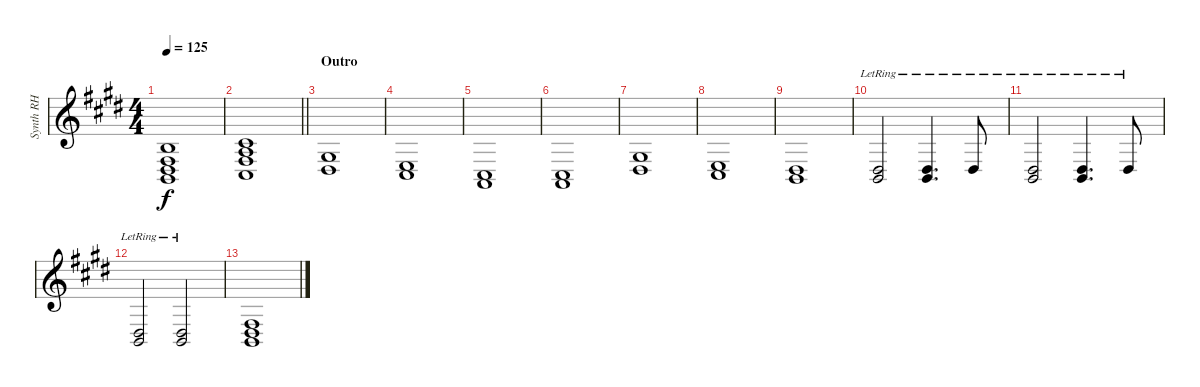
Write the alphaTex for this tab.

\track ("Synth RH" "Synth RH") {instrument stringensemble1}
\staff {score}
\tuning (E4 B3 G3 D3 A2 E2) {hide}
\ts (4 4)
\tempo 125
\clef g2
\ks c#minor
(0.2 4.4 6.5 7.6).1{dy f} |
\barLineRight lightlight
(2.2 2.3 4.4 4.5).1 |
\section ("" "Outro")
(1.3 1.4).1 |
(2.4 4.5).1 |
(4.5 5.6).1 |
(4.5 5.6).1 |
(1.3 1.4).1 |
(2.4 4.5).1 |
(1.4 2.5).1 |
(1.4{lr} 2.5{lr}).2 (1.4{lr} 2.5{lr}).4{d} 1.4{lr}.8 |
(1.4{lr} 2.5{lr}).2 (1.4{lr} 2.5{lr}).4{d} 1.4{lr}.8 |
(1.4{lr} 2.5{lr}).2 (1.4{lr} 2.5{lr}).2 |
(4.4 6.5 7.6).1
